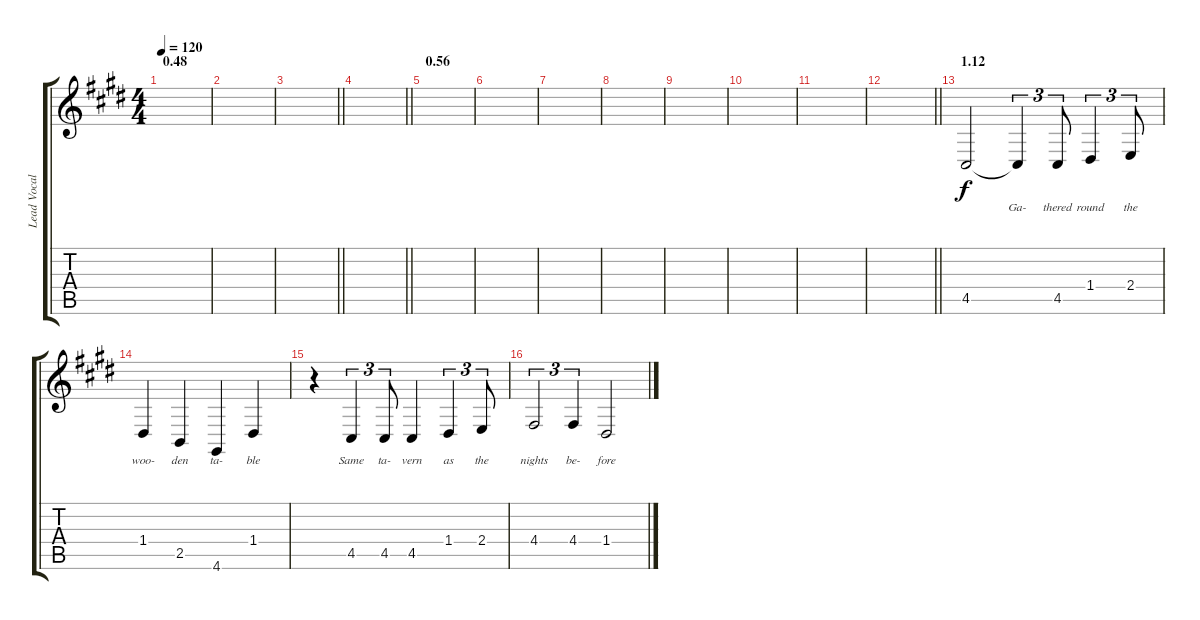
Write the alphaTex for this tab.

\track ("Lead Vocals" "Lead Vocal") {instrument lead6voice}
\staff {score tabs}
\tuning (E4 B3 G3 D3 A2 E2) {hide}
\ts (4 4)
\section ("" "0.48")
\tempo 120
\clef g2
\ks c#minor
|
|
\barLineRight lightlight
|
\barLineRight lightlight
|
\section ("" "0.56")
|
|
|
|
|
|
|
\barLineRight lightlight
|
\section ("" "1.12")
4.5.2{lyrics (0 "") lyrics (1 "") lyrics (2 "") lyrics (3 "") lyrics (4 "")} 4.5{t}.4{tu (3 2) lyrics (0 "Ga-") lyrics (1 "") lyrics (2 "") lyrics (3 "") lyrics (4 "")} 4.5.8{tu (3 2) lyrics (0 "thered") lyrics (1 "") lyrics (2 "") lyrics (3 "") lyrics (4 "")} 1.4.4{tu (3 2) lyrics (0 "round") lyrics (1 "") lyrics (2 "") lyrics (3 "") lyrics (4 "")} 2.4.8{tu (3 2) lyrics (0 "the") lyrics (1 "") lyrics (2 "") lyrics (3 "") lyrics (4 "")} |
1.4.4{lyrics (0 "woo-") lyrics (1 "") lyrics (2 "") lyrics (3 "") lyrics (4 "")} 2.5.4{lyrics (0 "den") lyrics (1 "") lyrics (2 "") lyrics (3 "") lyrics (4 "")} 4.6.4{lyrics (0 "ta-") lyrics (1 "") lyrics (2 "") lyrics (3 "") lyrics (4 "")} 1.4.4{lyrics (0 "ble") lyrics (1 "") lyrics (2 "") lyrics (3 "") lyrics (4 "")} |
r.4 4.5.4{tu (3 2) lyrics (0 "Same") lyrics (1 "") lyrics (2 "") lyrics (3 "") lyrics (4 "")} 4.5.8{tu (3 2) lyrics (0 "ta-") lyrics (1 "") lyrics (2 "") lyrics (3 "") lyrics (4 "")} 4.5.4{lyrics (0 "vern") lyrics (1 "") lyrics (2 "") lyrics (3 "") lyrics (4 "")} 1.4.4{tu (3 2) lyrics (0 "as") lyrics (1 "") lyrics (2 "") lyrics (3 "") lyrics (4 "")} 2.4.8{tu (3 2) lyrics (0 "the") lyrics (1 "") lyrics (2 "") lyrics (3 "") lyrics (4 "")} |
4.4.2{tu (3 2) lyrics (0 "nights") lyrics (1 "") lyrics (2 "") lyrics (3 "") lyrics (4 "")} 4.4.4{tu (3 2) lyrics (0 "be-") lyrics (1 "") lyrics (2 "") lyrics (3 "") lyrics (4 "")} 1.4.2{lyrics (0 "fore") lyrics (1 "") lyrics (2 "") lyrics (3 "") lyrics (4 "")}
